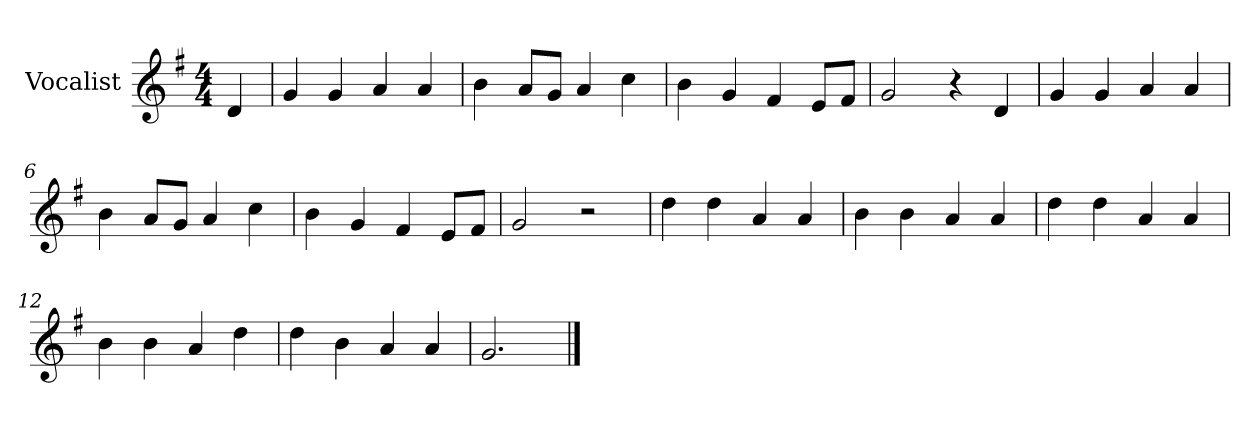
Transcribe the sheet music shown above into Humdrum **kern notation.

**kern
*part1
*staff1
*I"Vocalist
*k[f#]
*G:
*M4/4
=
4d
=1
4g
4g
4a
4a
=2
4b
8aL
8gJ
4a
4cc
=3
4b
4g
4f#
8eL
8f#J
=4
2g
4r
4d
=5
4g
4g
4a
4a
=6
4b
8aL
8gJ
4a
4cc
=7
4b
4g
4f#
8eL
8f#J
=8
2g
2r
=9
4dd
4dd
4a
4a
=10
4b
4b
4a
4a
=11
4dd
4dd
4a
4a
=12
4b
4b
4a
4dd
=13
4dd
4b
4a
4a
=14
2.g
==
*-
